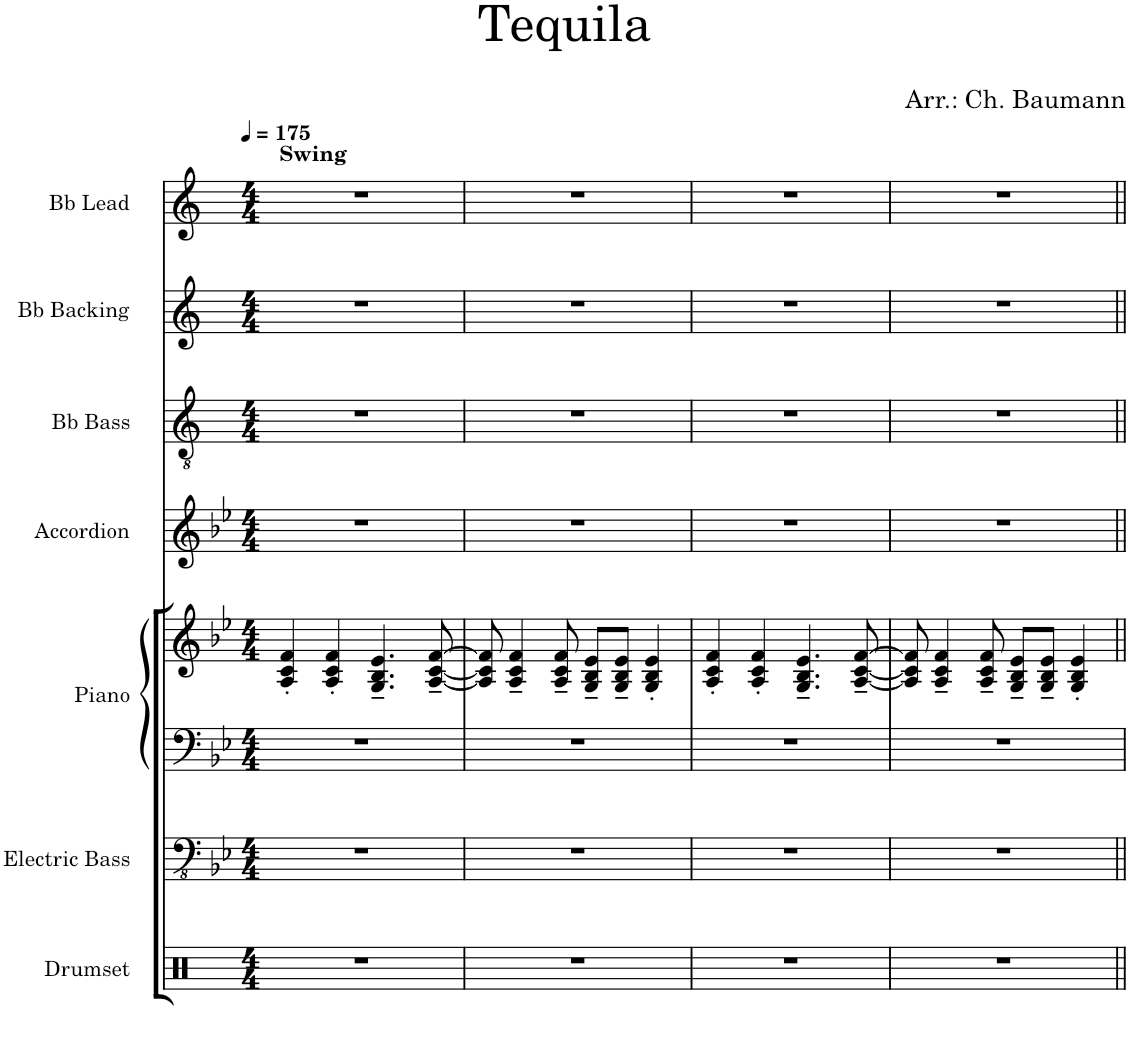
**kern	**kern	**kern	**kern	**kern	**kern	**kern	**kern
*part7	*part6	*part5	*part5	*part4	*part3	*part2	*part1
*staff8	*staff7	*staff6	*staff5	*staff4	*staff3	*staff2	*staff1
*I"Drumset	*I"Electric Bass	*I"Piano	*	*I"Accordion	*I"Bb Bass	*I"Bb Backing	*I"Bb Lead
*I'Drs.	*I'El. B.	*I'Pno.	*	*I'Acc.	*I'Bb Bs.	*I'Bb Bk.	*I'Bb Ld.
*clefX	*clefFv4	*clefF4	*clefG2	*clefG2	*clefGv2	*clefG2	*clefG2
*	*	*	*	*	*Trd1c2	*Trd8c14	*Trd1c2
*k[]	*k[b-e-]	*k[b-e-]	*k[b-e-]	*k[b-e-]	*k[]	*k[]	*k[]
*M4/4	*M4/4	*M4/4	*M4/4	*M4/4	*M4/4	*M4/4	*M4/4
*MM175	*MM175	*MM175	*MM175	*MM175	*MM175	*MM175	*MM175
=1	=1	=1	=1	=1	=1	=1	=1
!	!	!	!	!	!	!	!LO:TX:a:B:t=Swing
1r	1r	1r	4A/' 4c/' 4f/'	1r	1r	1r	1r
.	.	.	4A/' 4c/' 4f/'	.	.	.	.
.	.	.	4.G/~ 4.B-/~ 4.e-/~	.	.	.	.
.	.	.	[8A/~ [8c/~ [8f/~	.	.	.	.
=2	=2	=2	=2	=2	=2	=2	=2
1r	1r	1r	8A/] 8c/] 8f/]	1r	1r	1r	1r
.	.	.	4A/~ 4c/~ 4f/~	.	.	.	.
.	.	.	8A/~ 8c/~ 8f/~	.	.	.	.
.	.	.	8G/~ 8B-/~ 8e-/~L	.	.	.	.
.	.	.	8G/~ 8B-/~ 8e-/~J	.	.	.	.
.	.	.	4G/' 4B-/' 4e-/'	.	.	.	.
=3	=3	=3	=3	=3	=3	=3	=3
1r	1r	1r	4A/' 4c/' 4f/'	1r	1r	1r	1r
.	.	.	4A/' 4c/' 4f/'	.	.	.	.
.	.	.	4.G/~ 4.B-/~ 4.e-/~	.	.	.	.
.	.	.	[8A/~ [8c/~ [8f/~	.	.	.	.
=4	=4	=4	=4	=4	=4	=4	=4
1r	1r	1r	8A/] 8c/] 8f/]	1r	1r	1r	1r
.	.	.	4A/~ 4c/~ 4f/~	.	.	.	.
.	.	.	8A/~ 8c/~ 8f/~	.	.	.	.
.	.	.	8G/~ 8B-/~ 8e-/~L	.	.	.	.
.	.	.	8G/~ 8B-/~ 8e-/~J	.	.	.	.
.	.	.	4G/' 4B-/' 4e-/'	.	.	.	.
=||	=||	=||	=||	=||	=||	=||	=||
*-	*-	*-	*-	*-	*-	*-	*-
